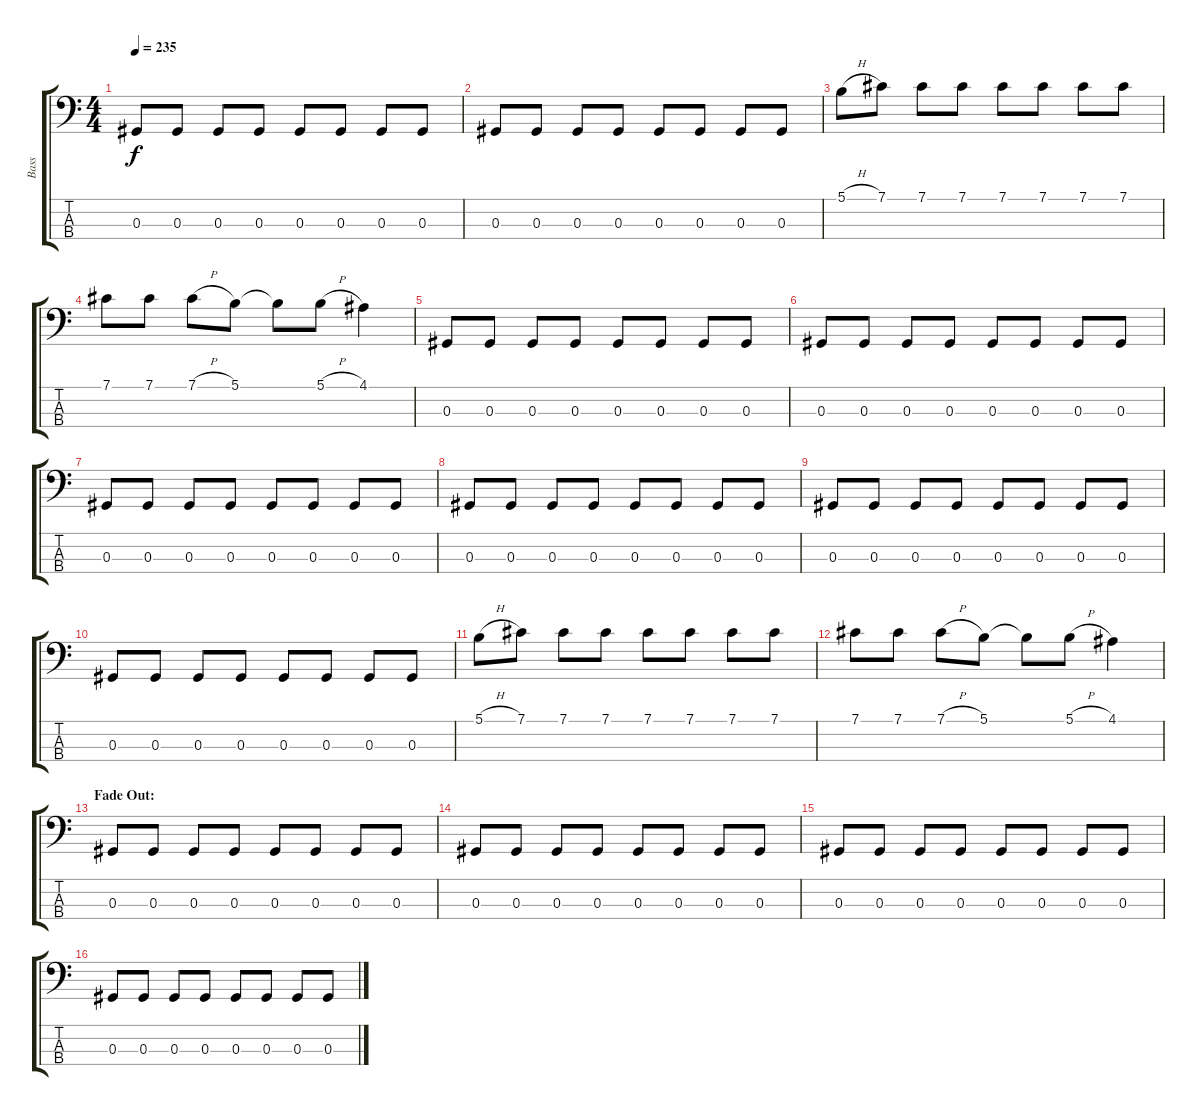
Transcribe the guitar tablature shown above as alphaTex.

\track ("Bass" "Bass") {instrument electricbassfinger}
\staff {score tabs}
\tuning (Gb2 Db2 Ab1 Eb1) {hide}
\ts (4 4)
\tempo 235
\clef f4
\ks c
0.3.8{dy f} 0.3.8 0.3.8 0.3.8 0.3.8 0.3.8 0.3.8 0.3.8 |
0.3.8 0.3.8 0.3.8 0.3.8 0.3.8 0.3.8 0.3.8 0.3.8 |
5.1{h}.8 7.1.8 7.1.8 7.1.8 7.1.8 7.1.8 7.1.8 7.1.8 |
7.1.8 7.1.8 7.1{h}.8 5.1.8 5.1{t}.8 5.1{h}.8 4.1.4 |
0.3.8 0.3.8 0.3.8 0.3.8 0.3.8 0.3.8 0.3.8 0.3.8 |
0.3.8 0.3.8 0.3.8 0.3.8 0.3.8 0.3.8 0.3.8 0.3.8 |
0.3.8 0.3.8 0.3.8 0.3.8 0.3.8 0.3.8 0.3.8 0.3.8 |
0.3.8 0.3.8 0.3.8 0.3.8 0.3.8 0.3.8 0.3.8 0.3.8 |
0.3.8 0.3.8 0.3.8 0.3.8 0.3.8 0.3.8 0.3.8 0.3.8 |
0.3.8 0.3.8 0.3.8 0.3.8 0.3.8 0.3.8 0.3.8 0.3.8 |
5.1{h}.8 7.1.8 7.1.8 7.1.8 7.1.8 7.1.8 7.1.8 7.1.8 |
7.1.8 7.1.8 7.1{h}.8 5.1.8 5.1{t}.8 5.1{h}.8 4.1.4 |
\section ("" "Fade Out:")
0.3.8{volume 10} 0.3.8 0.3.8 0.3.8 0.3.8 0.3.8 0.3.8 0.3.8 |
0.3.8 0.3.8 0.3.8 0.3.8 0.3.8 0.3.8 0.3.8 0.3.8 |
0.3.8 0.3.8 0.3.8 0.3.8 0.3.8 0.3.8 0.3.8 0.3.8 |
0.3.8 0.3.8 0.3.8 0.3.8 0.3.8 0.3.8 0.3.8 0.3.8
